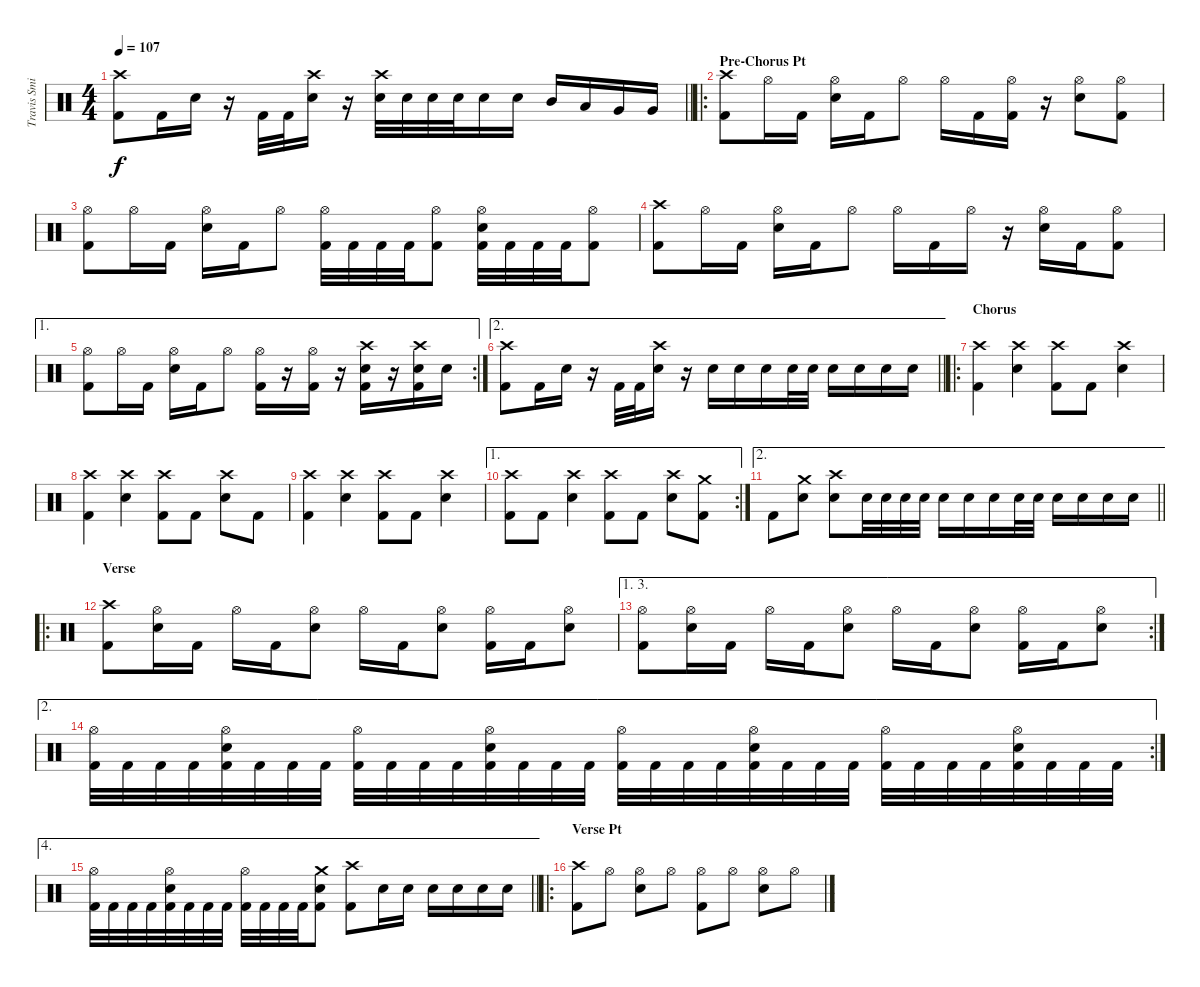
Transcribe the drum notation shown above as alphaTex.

\track ("Travis Smith" "Travis Smi") {instrument percussion}
\staff {score}
\articulation defaults
\ts (4 4)
\tempo 107
\clef neutral
\barLineRight lightlight
\ks c
("Crash high (hit)" "Kick (hit) 2").8{dy f} "Kick (hit) 2".16 "Electric Snare (hit)".16 r.16 "Kick (hit) 2".32 "Kick (hit) 2".32 ("Crash high (hit)" "Electric Snare (hit)").16 r.16 ("Crash high (hit)" "Electric Snare (hit)").32 "Electric Snare (hit)".32 "Electric Snare (hit)".32 "Electric Snare (hit)".32 "Electric Snare (hit)".16 "Electric Snare (hit)".16 "Mid Tom (hit)".16 "Low Tom (hit)".16 "Very Low Tom (hit)".16 "Very Low Tom (hit)".16 |
\ro
\section ("" "Pre-Chorus Pt")
("Crash high (hit)" "Kick (hit) 2").8 "Hi-Hat (open)".16 "Kick (hit) 2".16 ("Hi-Hat (open)" "Electric Snare (hit)").16 "Kick (hit) 2".16 "Hi-Hat (open)".8 "Hi-Hat (open)".16 "Kick (hit) 2".16 ("Hi-Hat (open)" "Kick (hit) 2").16 r.16 ("Hi-Hat (open)" "Electric Snare (hit)").8 ("Hi-Hat (open)" "Kick (hit) 2").8 |
("Hi-Hat (open)" "Kick (hit) 2").8 "Hi-Hat (open)".16 "Kick (hit) 2".16 ("Hi-Hat (open)" "Electric Snare (hit)").16 "Kick (hit) 2".16 "Hi-Hat (open)".8 ("Hi-Hat (open)" "Kick (hit) 2").32 "Kick (hit) 2".32 "Kick (hit) 2".32 "Kick (hit) 2".32 ("Hi-Hat (open)" "Kick (hit) 2").8 ("Hi-Hat (open)" "Electric Snare (hit)" "Kick (hit) 2").32 "Kick (hit) 2".32 "Kick (hit) 2".32 "Kick (hit) 2".32 ("Hi-Hat (open)" "Kick (hit) 2").8 |
("Crash high (hit)" "Kick (hit) 2").8 "Hi-Hat (open)".16 "Kick (hit) 2".16 ("Hi-Hat (open)" "Electric Snare (hit)").16 "Kick (hit) 2".16 "Hi-Hat (open)".8 "Hi-Hat (open)".16 "Kick (hit) 2".16 "Hi-Hat (open)".16 r.16 ("Hi-Hat (open)" "Electric Snare (hit)").16 "Kick (hit) 2".16 ("Hi-Hat (open)" "Kick (hit) 2").8 |
\ae 1
\rc 2
("Hi-Hat (open)" "Kick (hit) 2").8 "Hi-Hat (open)".16 "Kick (hit) 2".16 ("Hi-Hat (open)" "Electric Snare (hit)").16 "Kick (hit) 2".16 "Hi-Hat (open)".8 ("Hi-Hat (open)" "Kick (hit) 2").16 r.16 ("Hi-Hat (open)" "Kick (hit) 2").16 r.16 ("Crash high (hit)" "Electric Snare (hit)" "Kick (hit) 2").16 r.16 ("Crash high (hit)" "Electric Snare (hit)" "Kick (hit) 2").16 "Electric Snare (hit)".16 |
\ae 2
\barLineRight lightlight
("Crash high (hit)" "Kick (hit) 2").8 "Kick (hit) 2".16 "Electric Snare (hit)".16 r.16 "Kick (hit) 2".32 "Kick (hit) 2".32 ("Crash high (hit)" "Electric Snare (hit)").16 r.16 "Electric Snare (hit)".16 "Electric Snare (hit)".16 "Electric Snare (hit)".16 "Electric Snare (hit)".32 "Electric Snare (hit)".32 "Electric Snare (hit)".16 "Electric Snare (hit)".16 "Electric Snare (hit)".16 "Electric Snare (hit)".16 |
\ro
\section ("" "Chorus")
("Crash high (hit)" "Kick (hit) 2").4 ("Crash high (hit)" "Electric Snare (hit)").4 ("Crash high (hit)" "Kick (hit) 2").8 "Kick (hit) 2".8 ("Crash high (hit)" "Electric Snare (hit)").4 |
("Crash high (hit)" "Kick (hit) 2").4 ("Crash high (hit)" "Electric Snare (hit)").4 ("Crash high (hit)" "Kick (hit) 2").8 "Kick (hit) 2".8 ("Crash high (hit)" "Electric Snare (hit)").8 "Kick (hit) 2".8 |
("Crash high (hit)" "Kick (hit) 2").4 ("Crash high (hit)" "Electric Snare (hit)").4 ("Crash high (hit)" "Kick (hit) 2").8 "Kick (hit) 2".8 ("Crash high (hit)" "Electric Snare (hit)").4 |
\ae 1
\rc 2
("Crash high (hit)" "Kick (hit) 2").8 "Kick (hit) 2".8 ("Crash high (hit)" "Electric Snare (hit)").4 ("Crash high (hit)" "Kick (hit) 2").8 "Kick (hit) 2".8 ("Crash high (hit)" "Electric Snare (hit)").8 ("Crash medium (hit)" "Kick (hit) 2").8 |
\ae 2
\barLineRight lightlight "Kick (hit) 2".8
("Crash medium (hit)" "Electric Snare (hit)").8 ("Crash high (hit)" "Electric Snare (hit)").8 "Electric Snare (hit)".32 "Electric Snare (hit)".32 "Electric Snare (hit)".32 "Electric Snare (hit)".32 "Electric Snare (hit)".16 "Electric Snare (hit)".16 "Electric Snare (hit)".16 "Electric Snare (hit)".32 "Electric Snare (hit)".32 "Electric Snare (hit)".16 "Electric Snare (hit)".16 "Electric Snare (hit)".16 "Electric Snare (hit)".16 |
\ro
\section ("" "Verse")
("Crash high (hit)" "Kick (hit) 2").8 ("Hi-Hat (open)" "Electric Snare (hit)").16 "Kick (hit) 2".16 "Hi-Hat (open)".16 "Kick (hit) 2".16 ("Hi-Hat (open)" "Electric Snare (hit)").8 "Hi-Hat (open)".16 "Kick (hit) 2".16 ("Hi-Hat (open)" "Electric Snare (hit)").8 ("Hi-Hat (open)" "Kick (hit) 2").16 "Kick (hit) 2".16 ("Hi-Hat (open)" "Electric Snare (hit)").8 |
\ae (1 3)
\rc 2
("Hi-Hat (open)" "Kick (hit) 2").8 ("Hi-Hat (open)" "Electric Snare (hit)").16 "Kick (hit) 2".16 "Hi-Hat (open)".16 "Kick (hit) 2".16 ("Hi-Hat (open)" "Electric Snare (hit)").8 "Hi-Hat (open)".16 "Kick (hit) 2".16 ("Hi-Hat (open)" "Electric Snare (hit)").8 ("Hi-Hat (open)" "Kick (hit) 2").16 "Kick (hit) 2".16 ("Hi-Hat (open)" "Electric Snare (hit)").8 |
\ae 2
\rc 2
("Hi-Hat (open)" "Kick (hit) 2").32 "Kick (hit) 2".32 "Kick (hit) 2".32 "Kick (hit) 2".32 ("Hi-Hat (open)" "Electric Snare (hit)" "Kick (hit) 2").32 "Kick (hit) 2".32 "Kick (hit) 2".32 "Kick (hit) 2".32 ("Hi-Hat (open)" "Kick (hit) 2").32 "Kick (hit) 2".32 "Kick (hit) 2".32 "Kick (hit) 2".32 ("Hi-Hat (open)" "Electric Snare (hit)" "Kick (hit) 2").32 "Kick (hit) 2".32 "Kick (hit) 2".32 "Kick (hit) 2".32 ("Hi-Hat (open)" "Kick (hit) 2").32 "Kick (hit) 2".32 "Kick (hit) 2".32 "Kick (hit) 2".32 ("Hi-Hat (open)" "Electric Snare (hit)" "Kick (hit) 2").32 "Kick (hit) 2".32 "Kick (hit) 2".32 "Kick (hit) 2".32 ("Hi-Hat (open)" "Kick (hit) 2").32 "Kick (hit) 2".32 "Kick (hit) 2".32 "Kick (hit) 2".32 ("Hi-Hat (open)" "Electric Snare (hit)" "Kick (hit) 2").32 "Kick (hit) 2".32 "Kick (hit) 2".32 "Kick (hit) 2".32 |
\ae 4
\barLineRight lightlight
("Hi-Hat (open)" "Kick (hit) 2").32 "Kick (hit) 2".32 "Kick (hit) 2".32 "Kick (hit) 2".32 ("Hi-Hat (open)" "Electric Snare (hit)" "Kick (hit) 2").32 "Kick (hit) 2".32 "Kick (hit) 2".32 "Kick (hit) 2".32 ("Hi-Hat (open)" "Kick (hit) 2").32 "Kick (hit) 2".32 "Kick (hit) 2".32 "Kick (hit) 2".32 ("Crash medium (hit)" "Electric Snare (hit)" "Kick (hit) 2").8 ("Crash high (hit)" "Kick (hit) 2").8 "Electric Snare (hit)".16 "Electric Snare (hit)".16 "Electric Snare (hit)".16 "Electric Snare (hit)".16 "Electric Snare (hit)".16 "Electric Snare (hit)".16 |
\ro
\section ("" "Verse Pt")
("Crash high (hit)" "Kick (hit) 2").8 "Hi-Hat (open)".8 ("Hi-Hat (open)" "Electric Snare (hit)").8 "Hi-Hat (open)".8 ("Hi-Hat (open)" "Kick (hit) 2").8 "Hi-Hat (open)".8 ("Hi-Hat (open)" "Electric Snare (hit)").8 "Hi-Hat (open)".8
